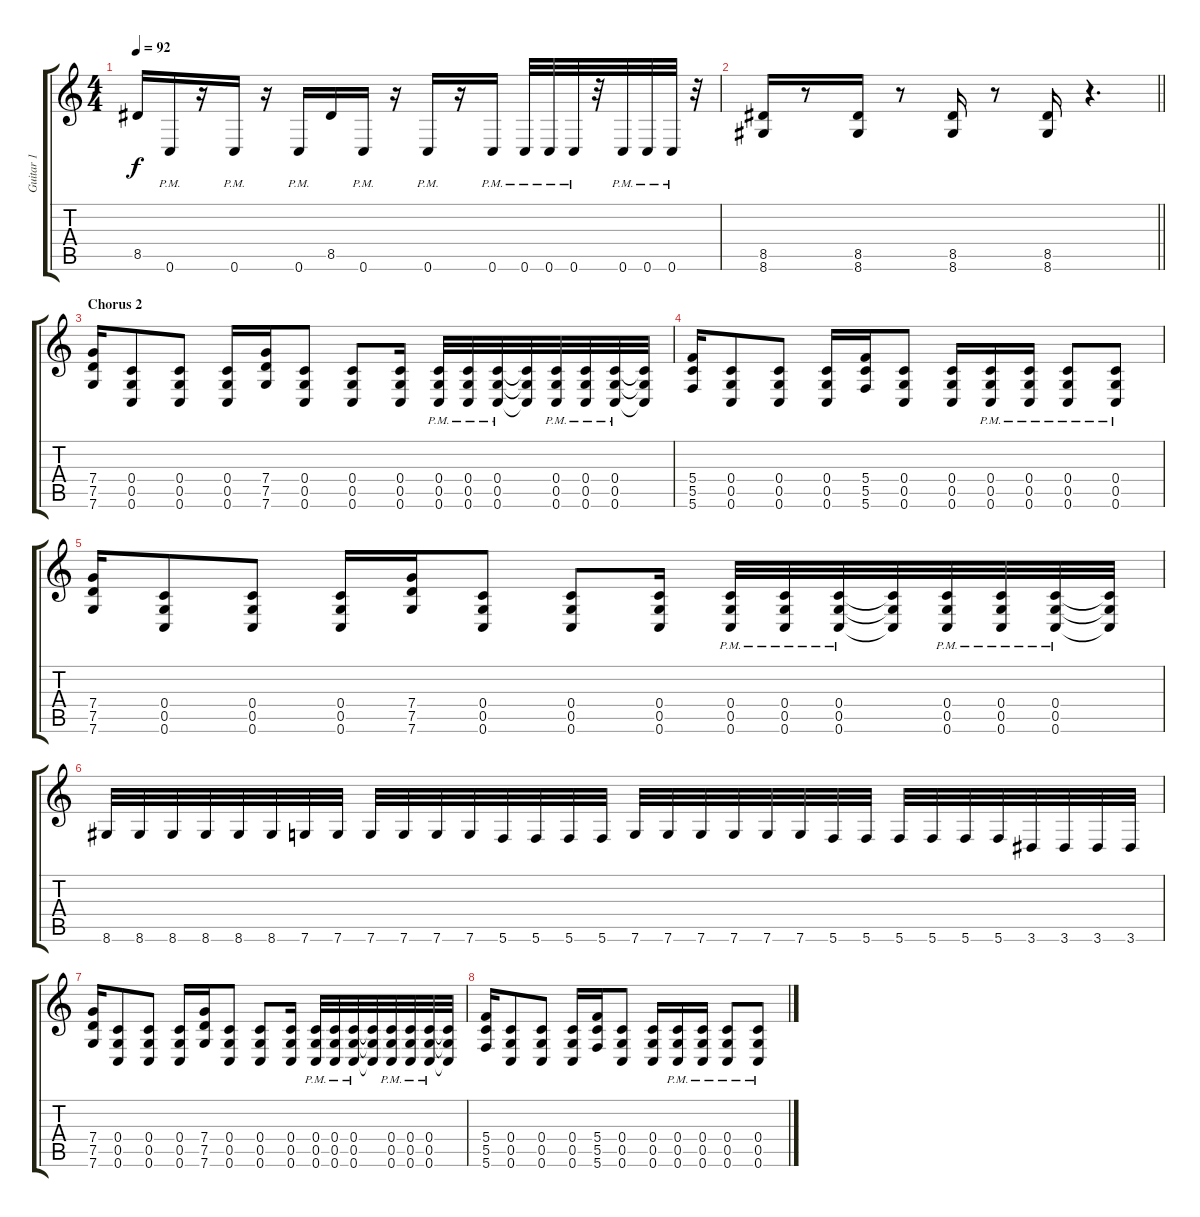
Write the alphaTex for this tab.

\track ("Guitar 1" "Guitar 1") {instrument distortionguitar}
\staff {score tabs}
\tuning (D4 A3 F3 C3 G2 C2) {hide}
\ts (4 4)
\tempo 92
\clef g2
\ks c
8.5.16{dy f} 0.6{pm}.16 r.16 0.6{pm}.16 r.16 0.6{pm}.16 8.5.16 0.6{pm}.16 r.16 0.6{pm}.16 r.16 0.6{pm}.16 0.6{pm}.32 0.6{pm}.32 0.6{pm}.32 r.32 0.6{pm}.32 0.6{pm}.32 0.6{pm}.32 r.32 |
\barLineRight lightlight
(8.5 8.6).16 r.8 (8.5 8.6).16 r.8 (8.5 8.6).16 r.8 (8.5 8.6).16 r.4{d} |
\section ("" "Chorus 2")
(7.4 7.5 7.6).16 (0.4 0.5 0.6).8 (0.4 0.5 0.6).8 (0.4 0.5 0.6).16 (7.4 7.5 7.6).16 (0.4 0.5 0.6).8 (0.4 0.5 0.6).8 (0.4 0.5 0.6).16 (0.4{pm} 0.5{pm} 0.6{pm}).32 (0.4{pm} 0.5{pm} 0.6{pm}).32 (0.4{pm} 0.5{pm} 0.6{pm}).32 (0.4{t} 0.5{t} 0.6{t}).32 (0.4{pm} 0.5{pm} 0.6{pm}).32 (0.4{pm} 0.5{pm} 0.6{pm}).32 (0.4{pm} 0.5{pm} 0.6{pm}).32 (0.4{t} 0.5{t} 0.6{t}).32 |
(5.4 5.5 5.6).16 (0.4 0.5 0.6).8 (0.4 0.5 0.6).8 (0.4 0.5 0.6).16 (5.4 5.5 5.6).16 (0.4 0.5 0.6).8 (0.4 0.5 0.6).16 (0.4{pm} 0.5{pm} 0.6{pm}).16 (0.4{pm} 0.5{pm} 0.6{pm}).16 (0.4{pm} 0.5{pm} 0.6{pm}).8 (0.4{pm} 0.5 0.6{pm}).8 |
(7.4 7.5 7.6).16 (0.4 0.5 0.6).8 (0.4 0.5 0.6).8 (0.4 0.5 0.6).16 (7.4 7.5 7.6).16 (0.4 0.5 0.6).8 (0.4 0.5 0.6).8 (0.4 0.5 0.6).16 (0.4{pm} 0.5{pm} 0.6{pm}).32 (0.4{pm} 0.5{pm} 0.6{pm}).32 (0.4{pm} 0.5{pm} 0.6{pm}).32 (0.4{t} 0.5{t} 0.6{t}).32 (0.4{pm} 0.5{pm} 0.6{pm}).32 (0.4{pm} 0.5{pm} 0.6{pm}).32 (0.4{pm} 0.5{pm} 0.6{pm}).32 (0.4{t} 0.5{t} 0.6{t}).32 |
8.6.32 8.6.32 8.6.32 8.6.32 8.6.32 8.6.32 7.6.32 7.6.32 7.6.32 7.6.32 7.6.32 7.6.32 5.6.32 5.6.32 5.6.32 5.6.32 7.6.32 7.6.32 7.6.32 7.6.32 7.6.32 7.6.32 5.6.32 5.6.32 5.6.32 5.6.32 5.6.32 5.6.32 3.6.32 3.6.32 3.6.32 3.6.32 |
(7.4 7.5 7.6).16 (0.4 0.5 0.6).8 (0.4 0.5 0.6).8 (0.4 0.5 0.6).16 (7.4 7.5 7.6).16 (0.4 0.5 0.6).8 (0.4 0.5 0.6).8 (0.4 0.5 0.6).16 (0.4{pm} 0.5{pm} 0.6{pm}).32 (0.4{pm} 0.5{pm} 0.6{pm}).32 (0.4{pm} 0.5{pm} 0.6{pm}).32 (0.4{t} 0.5{t} 0.6{t}).32 (0.4{pm} 0.5{pm} 0.6{pm}).32 (0.4{pm} 0.5{pm} 0.6{pm}).32 (0.4{pm} 0.5{pm} 0.6{pm}).32 (0.4{t} 0.5{t} 0.6{t}).32 |
(5.4 5.5 5.6).16 (0.4 0.5 0.6).8 (0.4 0.5 0.6).8 (0.4 0.5 0.6).16 (5.4 5.5 5.6).16 (0.4 0.5 0.6).8 (0.4 0.5 0.6).16 (0.4{pm} 0.5{pm} 0.6{pm}).16 (0.4{pm} 0.5{pm} 0.6{pm}).16 (0.4{pm} 0.5{pm} 0.6{pm}).8 (0.4{pm} 0.5 0.6{pm}).8
